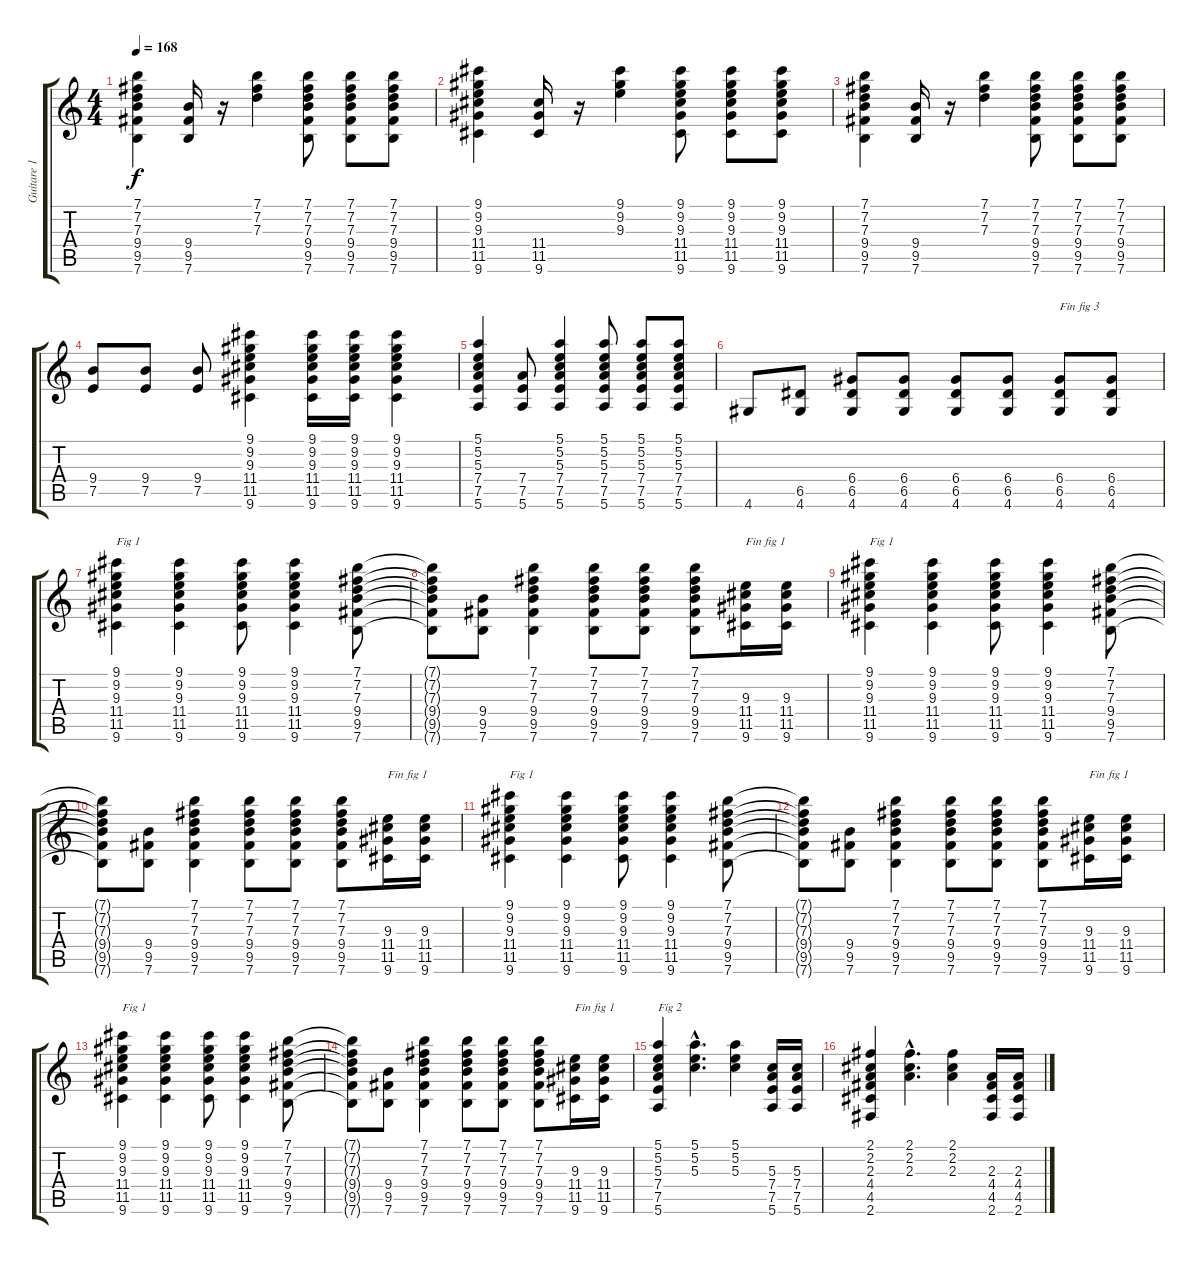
\track ("Guitare 1" "Guitare 1") {instrument distortionguitar}
\staff {score tabs}
\tuning (E4 B3 G3 D3 A2 E2) {hide}
\ts (4 4)
\tempo 168
\clef g2
\ks c
(7.1 7.2 7.3 9.4 9.5 7.6).4{dy f} (9.4 9.5 7.6).16 r.16 (7.1 7.2 7.3).4 (7.1 7.2 7.3 9.4 9.5 7.6).8 (7.1 7.2 7.3 9.4 9.5 7.6).8 (7.1 7.2 7.3 9.4 9.5 7.6).8 |
(9.1 9.2 9.3 11.4 11.5 9.6).4 (11.4 11.5 9.6).16 r.16 (9.1 9.2 9.3).4 (9.1 9.2 9.3 11.4 11.5 9.6).8 (9.1 9.2 9.3 11.4 11.5 9.6).8 (9.1 9.2 9.3 11.4 11.5 9.6).8 |
(7.1 7.2 7.3 9.4 9.5 7.6).4 (9.4 9.5 7.6).16 r.16 (7.1 7.2 7.3).4 (7.1 7.2 7.3 9.4 9.5 7.6).8 (7.1 7.2 7.3 9.4 9.5 7.6).8 (7.1 7.2 7.3 9.4 9.5 7.6).8 |
(9.4 7.5).8 (9.4 7.5).8 (9.4 7.5).8 (9.1 9.2 9.3 11.4 11.5 9.6).4 (9.1 9.2 9.3 11.4 11.5 9.6).16 (9.1 9.2 9.3 11.4 11.5 9.6).16 (9.1 9.2 9.3 11.4 11.5 9.6).4 |
(5.1 5.2 5.3 7.4 7.5 5.6).4 (7.4 7.5 5.6).8 (5.1 5.2 5.3 7.4 7.5 5.6).4 (5.1 5.2 5.3 7.4 7.5 5.6).8 (5.1 5.2 5.3 7.4 7.5 5.6).8 (5.1 5.2 5.3 7.4 7.5 5.6).8 |
4.6.8 (6.5 4.6).8 (6.4 6.5 4.6).8 (6.4 6.5 4.6).8 (6.4 6.5 4.6).8 (6.4 6.5 4.6).8 (6.4 6.5 4.6).8{txt "Fin fig 3"} (6.4 6.5 4.6).8 |
(9.1 9.2 9.3 11.4 11.5 9.6).4{txt "Fig 1"} (9.1 9.2 9.3 11.4 11.5 9.6).4 (9.1 9.2 9.3 11.4 11.5 9.6).8 (9.1 9.2 9.3 11.4 11.5 9.6).4 (7.1 7.2 7.3 9.4 9.5 7.6).8 |
(7.1{t} 7.2{t} 7.3{t} 9.4{t} 9.5{t} 7.6{t}).8 (9.4 9.5 7.6).8 (7.1 7.2 7.3 9.4 9.5 7.6).4 (7.1 7.2 7.3 9.4 9.5 7.6).8 (7.1 7.2 7.3 9.4 9.5 7.6).8 (7.1 7.2 7.3 9.4 9.5 7.6).8 (9.3 11.4 11.5 9.6).16{txt "Fin fig 1"} (9.3 11.4 11.5 9.6).16 |
(9.1 9.2 9.3 11.4 11.5 9.6).4{txt "Fig 1"} (9.1 9.2 9.3 11.4 11.5 9.6).4 (9.1 9.2 9.3 11.4 11.5 9.6).8 (9.1 9.2 9.3 11.4 11.5 9.6).4 (7.1 7.2 7.3 9.4 9.5 7.6).8 |
(7.1{t} 7.2{t} 7.3{t} 9.4{t} 9.5{t} 7.6{t}).8 (9.4 9.5 7.6).8 (7.1 7.2 7.3 9.4 9.5 7.6).4 (7.1 7.2 7.3 9.4 9.5 7.6).8 (7.1 7.2 7.3 9.4 9.5 7.6).8 (7.1 7.2 7.3 9.4 9.5 7.6).8 (9.3 11.4 11.5 9.6).16{txt "Fin fig 1"} (9.3 11.4 11.5 9.6).16 |
(9.1 9.2 9.3 11.4 11.5 9.6).4{txt "Fig 1"} (9.1 9.2 9.3 11.4 11.5 9.6).4 (9.1 9.2 9.3 11.4 11.5 9.6).8 (9.1 9.2 9.3 11.4 11.5 9.6).4 (7.1 7.2 7.3 9.4 9.5 7.6).8 |
(7.1{t} 7.2{t} 7.3{t} 9.4{t} 9.5{t} 7.6{t}).8 (9.4 9.5 7.6).8 (7.1 7.2 7.3 9.4 9.5 7.6).4 (7.1 7.2 7.3 9.4 9.5 7.6).8 (7.1 7.2 7.3 9.4 9.5 7.6).8 (7.1 7.2 7.3 9.4 9.5 7.6).8 (9.3 11.4 11.5 9.6).16{txt "Fin fig 1"} (9.3 11.4 11.5 9.6).16 |
(9.1 9.2 9.3 11.4 11.5 9.6).4{txt "Fig 1"} (9.1 9.2 9.3 11.4 11.5 9.6).4 (9.1 9.2 9.3 11.4 11.5 9.6).8 (9.1 9.2 9.3 11.4 11.5 9.6).4 (7.1 7.2 7.3 9.4 9.5 7.6).8 |
(7.1{t} 7.2{t} 7.3{t} 9.4{t} 9.5{t} 7.6{t}).8 (9.4 9.5 7.6).8 (7.1 7.2 7.3 9.4 9.5 7.6).4 (7.1 7.2 7.3 9.4 9.5 7.6).8 (7.1 7.2 7.3 9.4 9.5 7.6).8 (7.1 7.2 7.3 9.4 9.5 7.6).8 (9.3 11.4 11.5 9.6).16{txt "Fin fig 1"} (9.3 11.4 11.5 9.6).16 |
(5.1 5.2 5.3 7.4 7.5 5.6).4{txt "Fig 2"} (5.1{hac} 5.2{hac} 5.3{hac}).4{d} (5.1 5.2 5.3).4 (5.3 7.4 7.5 5.6).16 (5.3 7.4 7.5 5.6).16 |
(2.1 2.2 2.3 4.4 4.5 2.6).4 (2.1{hac} 2.2{hac} 2.3{hac}).4{d} (2.1 2.2 2.3).4 (2.3 4.4 4.5 2.6).16 (2.3 4.4 4.5 2.6).16
